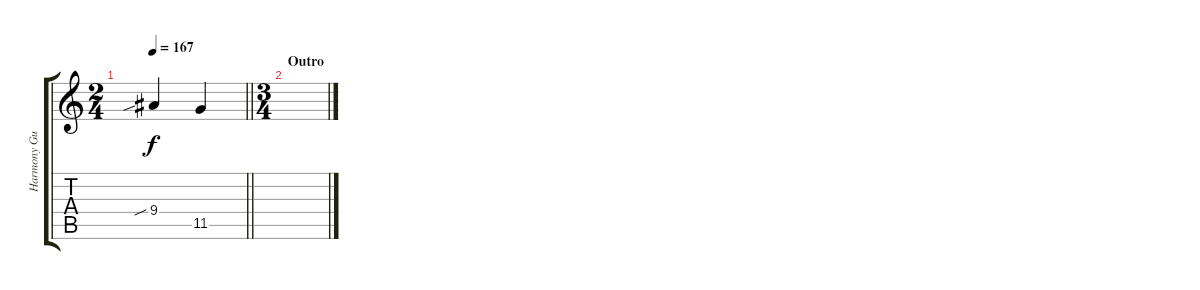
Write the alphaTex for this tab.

\track ("Harmony Guitar" "Harmony Gu") {instrument overdrivenguitar}
\staff {score tabs}
\tuning (Eb4 Bb3 Gb3 Db3 Ab2 Db2) {hide}
\ts (2 4)
\tempo 167
\clef g2
\barLineRight lightlight
\ks c
9.4{sib}.4{dy f} 11.5.4 |
\ts (3 4)
\section ("" "Outro")
